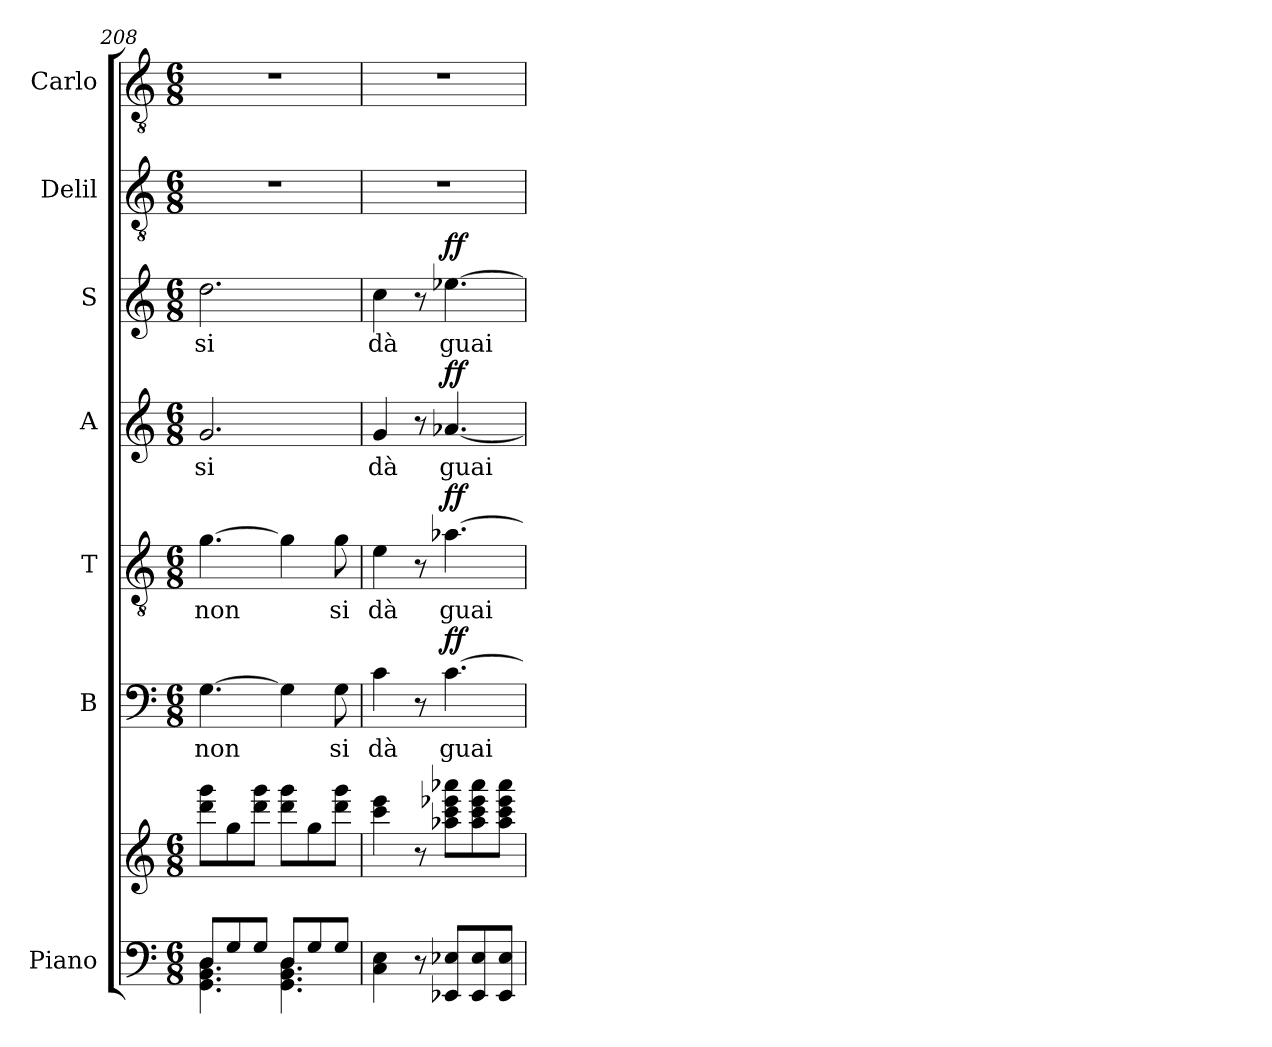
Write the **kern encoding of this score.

**kern	**kern	**kern	**text	**dynam	**kern	**text	**dynam	**kern	**text	**dynam	**kern	**text	**dynam	**kern	**kern
*part7	*part7	*part6	*part6	*part6	*part5	*part5	*part5	*part4	*part4	*part4	*part3	*part3	*part3	*part2	*part1
*staff8	*staff7	*staff6	*staff6	*staff6	*staff5	*staff5	*staff5	*staff4	*staff4	*staff4	*staff3	*staff3	*staff3	*staff2	*staff1
*I"Piano	*	*I"B	*	*	*I"T	*	*	*I"A	*	*	*I"S	*	*	*I"Delil	*I"Carlo
*I'Pno	*	*I'B	*	*	*I'T	*	*	*I'A	*	*	*I'S	*	*	*	*
*clefF4	*clefG2	*clefF4	*	*	*clefGv2	*	*	*clefG2	*	*	*clefG2	*	*	*clefGv2	*clefGv2
*k[]	*k[]	*k[]	*	*	*k[]	*	*	*k[]	*	*	*k[]	*	*	*k[]	*k[]
*M6/8	*M6/8	*M6/8	*	*	*M6/8	*	*	*M6/8	*	*	*M6/8	*	*	*M6/8	*M6/8
=208	=208	=208	=208	=208	=208	=208	=208	=208	=208	=208	=208	=208	=208	=208	=208
*^	*	*	*	*	*	*	*	*	*	*	*	*	*	*	*
8D/L	4.GG\ 4.BB\ 4.D\	8ddd\ 8ggg\L	[4.G\	non	.	[4.g\	non	.	2.g/	si	.	2.dd\	si	.	2.r	2.r
8G/	.	8gg\	.	.	.	.	.	.	.	.	.	.	.	.	.	.
8G/J	.	8ddd\ 8ggg\J	.	.	.	.	.	.	.	.	.	.	.	.	.	.
8D/L	4.GG\ 4.BB\ 4.D\	8ddd\ 8ggg\L	4G\]	.	.	4g\]	.	.	.	.	.	.	.	.	.	.
8G/	.	8gg\	.	.	.	.	.	.	.	.	.	.	.	.	.	.
8G/J	.	8ddd\ 8ggg\J	8G\	si	.	8g\	si	.	.	.	.	.	.	.	.	.
*v	*v	*	*	*	*	*	*	*	*	*	*	*	*	*	*	*
=209	=209	=209	=209	=209	=209	=209	=209	=209	=209	=209	=209	=209	=209	=209	=209
4C\ 4E\	4ccc\ 4eee\	4c\	dà	.	4e\	dà	.	4g/	dà	.	4cc\	dà	.	2.r	2.r
8r	8r	8r	.	.	8r	.	.	8r	.	.	8r	.	.	.	.
!	!	!	!	!LO:DY:a	!	!	!LO:DY:a	!	!	!LO:DY:a	!	!	!LO:DY:a	!	!
8EE-X/ 8E-X/L	8aa-X\ 8ccc\ 8eee-X\ 8aaa-X\L	[4.c\	guai	ff	[4.a-X\	guai	ff	[4.a-X/	guai	ff	[4.ee-X\	guai	ff	.	.
8EE-/ 8E-/	8aa-\ 8ccc\ 8eee-\ 8aaa-\	.	.	.	.	.	.	.	.	.	.	.	.	.	.
8EE-/ 8E-/J	8aa-\ 8ccc\ 8eee-\ 8aaa-\J	.	.	.	.	.	.	.	.	.	.	.	.	.	.
=	=	=	=	=	=	=	=	=	=	=	=	=	=	=	=
*-	*-	*-	*-	*-	*-	*-	*-	*-	*-	*-	*-	*-	*-	*-	*-
